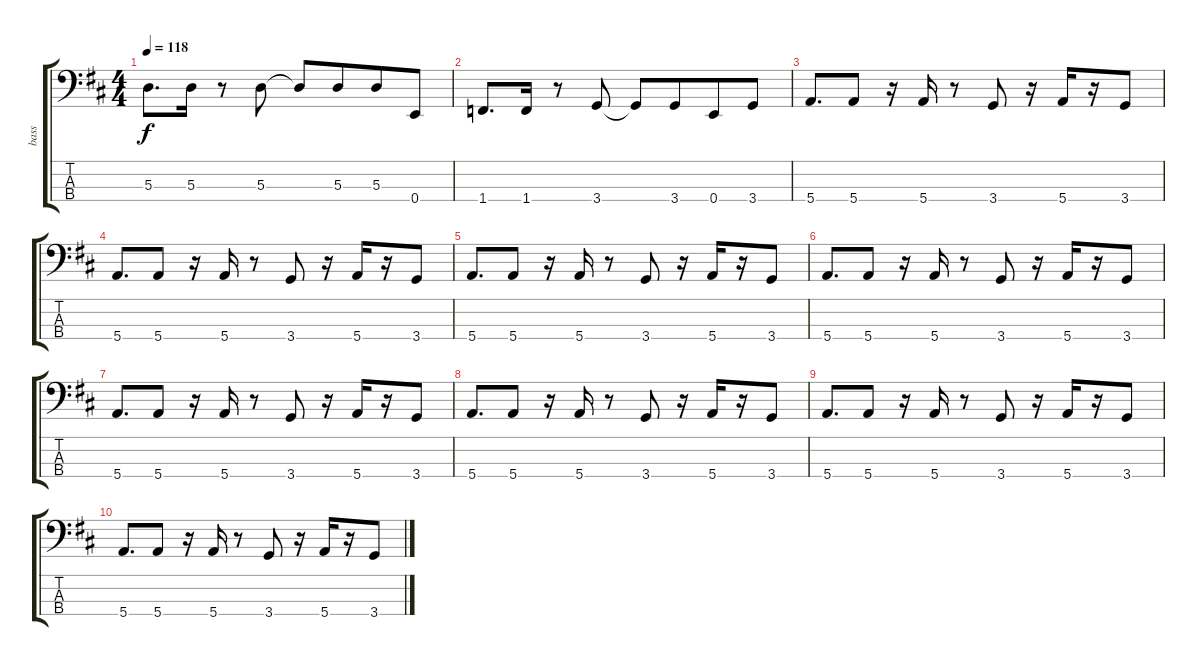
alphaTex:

\track ("bass" "bass") {instrument electricbassfinger}
\staff {score tabs}
\tuning (G2 D2 A1 E1) {hide}
\ts (4 4)
\tempo 118
\clef f4
\ks d
5.3.8{d dy f} 5.3.16 r.8 5.3.8 5.3{t}.8 5.3.8{beam merge} 5.3.8 0.4.8 |
1.4.8{d} 1.4.16 r.8 3.4.8 3.4{t}.8 3.4.8{beam merge} 0.4.8 3.4.8 |
5.4.8{d} 5.4.8 r.16 5.4.16 r.8 3.4.8 r.16 5.4.16 r.16 3.4.8 |
5.4.8{d} 5.4.8 r.16 5.4.16 r.8 3.4.8 r.16 5.4.16 r.16 3.4.8 |
5.4.8{d} 5.4.8 r.16 5.4.16 r.8 3.4.8 r.16 5.4.16 r.16 3.4.8 |
5.4.8{d} 5.4.8 r.16 5.4.16 r.8 3.4.8 r.16 5.4.16 r.16 3.4.8 |
5.4.8{d} 5.4.8 r.16 5.4.16 r.8 3.4.8 r.16 5.4.16 r.16 3.4.8 |
5.4.8{d} 5.4.8 r.16 5.4.16 r.8 3.4.8 r.16 5.4.16 r.16 3.4.8 |
5.4.8{d} 5.4.8 r.16 5.4.16 r.8 3.4.8 r.16 5.4.16 r.16 3.4.8 |
5.4.8{d} 5.4.8 r.16 5.4.16 r.8 3.4.8 r.16 5.4.16 r.16 3.4.8
